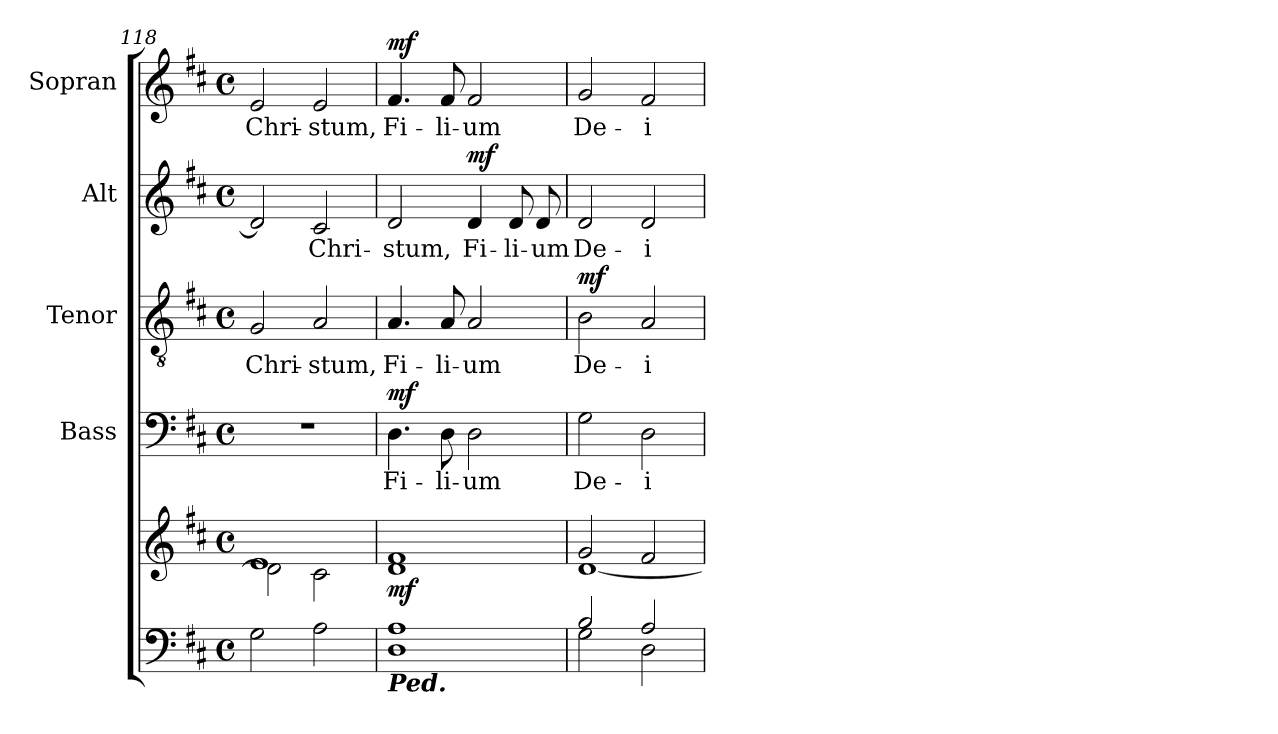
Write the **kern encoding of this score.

**kern	**kern	**dynam	**kern	**text	**dynam	**kern	**text	**dynam	**kern	**text	**dynam	**kern	**text	**dynam
*part5	*part5	*part5	*part4	*part4	*part4	*part3	*part3	*part3	*part2	*part2	*part2	*part1	*part1	*part1
*staff6	*staff5	*staff5/6	*staff4	*staff4	*staff4	*staff3	*staff3	*staff3	*staff2	*staff2	*staff2	*staff1	*staff1	*staff1
*	*	*	*I"Bass	*	*	*I"Tenor	*	*	*I"Alt	*	*	*I"Sopran	*	*
*	*	*	*I'B.	*	*	*I'T.	*	*	*I'A.	*	*	*I'S.	*	*
*clefF4	*clefG2	*	*clefF4	*	*	*clefGv2	*	*	*clefG2	*	*	*clefG2	*	*
*k[f#c#]	*k[f#c#]	*	*k[f#c#]	*	*	*k[f#c#]	*	*	*k[f#c#]	*	*	*k[f#c#]	*	*
*D:	*D:	*	*D:	*	*	*D:	*	*	*D:	*	*	*D:	*	*
*M4/4	*M4/4	*	*M4/4	*	*	*M4/4	*	*	*M4/4	*	*	*M4/4	*	*
*met(c)	*met(c)	*	*met(c)	*	*	*met(c)	*	*	*met(c)	*	*	*met(c)	*	*
=118	=118	=118	=118	=118	=118	=118	=118	=118	=118	=118	=118	=118	=118	=118
*	*^	*	*	*	*	*	*	*	*	*	*	*	*	*
!	!	!	!	!	!	!	!	!LO:LY:b	!	!	!	!	!	!LO:LY:b	!
2G\	1e	2d\]	.	1r	.	.	2G/	Chri-	.	2d/]	.	.	2e/	Chri-	.
!	!	!	!	!	!	!	!	!LO:LY:b	!	!	!LO:LY:b	!	!	!LO:LY:b	!
2A\	.	2c#\	.	.	.	.	2A/	-stum,	.	2c#/	Chri-	.	2e/	-stum,	.
=119	=119	=119	=119	=119	=119	=119	=119	=119	=119	=119	=119	=119	=119	=119	=119
!LO:TX:b:Bi:t=Ped.	!	!	!	!	!	!	!	!	!	!	!	!	!	!	!
!	!	!	!LO:DY:b	!	!LO:LY:b	!LO:DY:a	!	!LO:LY:b	!	!	!LO:LY:b	!	!	!LO:LY:b	!LO:DY:a
1D 1A	1f#	1d	mf	4.D\	Fi-	mf	4.A/	Fi-	.	2d/	-stum,	.	4.f#/	Fi-	mf
!	!	!	!	!	!LO:LY:b	!	!	!LO:LY:b	!	!	!	!	!	!LO:LY:b	!
.	.	.	.	8D\	-li-	.	8A/	-li-	.	.	.	.	8f#/	-li-	.
!	!	!	!	!	!LO:LY:b	!	!	!LO:LY:b	!	!	!LO:LY:b	!LO:DY:a	!	!LO:LY:b	!
.	.	.	.	2D\	-um	.	2A/	-um	.	4d/	Fi-	mf	2f#/	-um	.
!	!	!	!	!	!	!	!	!	!	!	!LO:LY:b	!	!	!	!
.	.	.	.	.	.	.	.	.	.	8d/	-li-	.	.	.	.
!	!	!	!	!	!	!	!	!	!	!	!LO:LY:b	!	!	!	!
.	.	.	.	.	.	.	.	.	.	8d/	-um	.	.	.	.
=120	=120	=120	=120	=120	=120	=120	=120	=120	=120	=120	=120	=120	=120	=120	=120
*^	*	*	*	*	*	*	*	*	*	*	*	*	*	*	*
!	!	!	!	!	!	!LO:LY:b	!	!	!LO:LY:b	!LO:DY:a	!	!LO:LY:b	!	!	!LO:LY:b	!
2B/	2G\	2g/	[<1d	.	2G\	De-	.	2B\	De-	mf	2d/	De-	.	2g/	De-	.
!	!	!	!	!	!	!LO:LY:b	!	!	!LO:LY:b	!	!	!LO:LY:b	!	!	!LO:LY:b	!
2A/	2D\	2f#/	.	.	2D\	-i	.	2A/	-i	.	2d/	-i	.	2f#/	-i	.
*v	*v	*	*	*	*	*	*	*	*	*	*	*	*	*	*	*
*	*v	*v	*	*	*	*	*	*	*	*	*	*	*	*	*
=	=	=	=	=	=	=	=	=	=	=	=	=	=	=
*-	*-	*-	*-	*-	*-	*-	*-	*-	*-	*-	*-	*-	*-	*-
